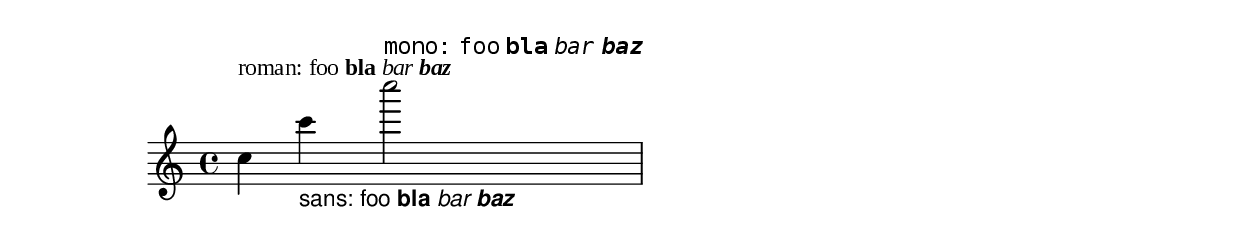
%% Do not edit this file; it is automatically
%% generated from LSR http://lsr.dsi.unimi.it
%% This file is in the public domain.
\version "2.13.29"

\header {
  lsrtags = "text, tweaks-and-overrides"

  texidoc = "
The default font families for text can be overridden with
@code{make-pango-font-tree}.

"
  doctitle = "Changing the default text font family"
} % begin verbatim

\paper {
  % change for other default global staff size.
  myStaffSize = #20
  %{
     run
         lilypond -dshow-available-fonts blabla
     to show all fonts available in the process log.
  %}

  #(define fonts
    (make-pango-font-tree "Times New Roman"
                          "Nimbus Sans"
                          "Luxi Mono"
;;                        "Helvetica"
;;                        "Courier"
     (/ myStaffSize 20)))
}

\relative c'' {
  c4^\markup {
    roman: foo \bold bla \italic bar \italic \bold baz
  }
  c'4_\markup {
    \override #'(font-family . sans)
    {
      sans: foo \bold bla \italic bar \italic \bold baz
    }
  }
  c'2^\markup {
    \override #'(font-family . typewriter)
    {
      mono: foo \bold bla \italic bar \italic \bold baz
    }
  }
}


